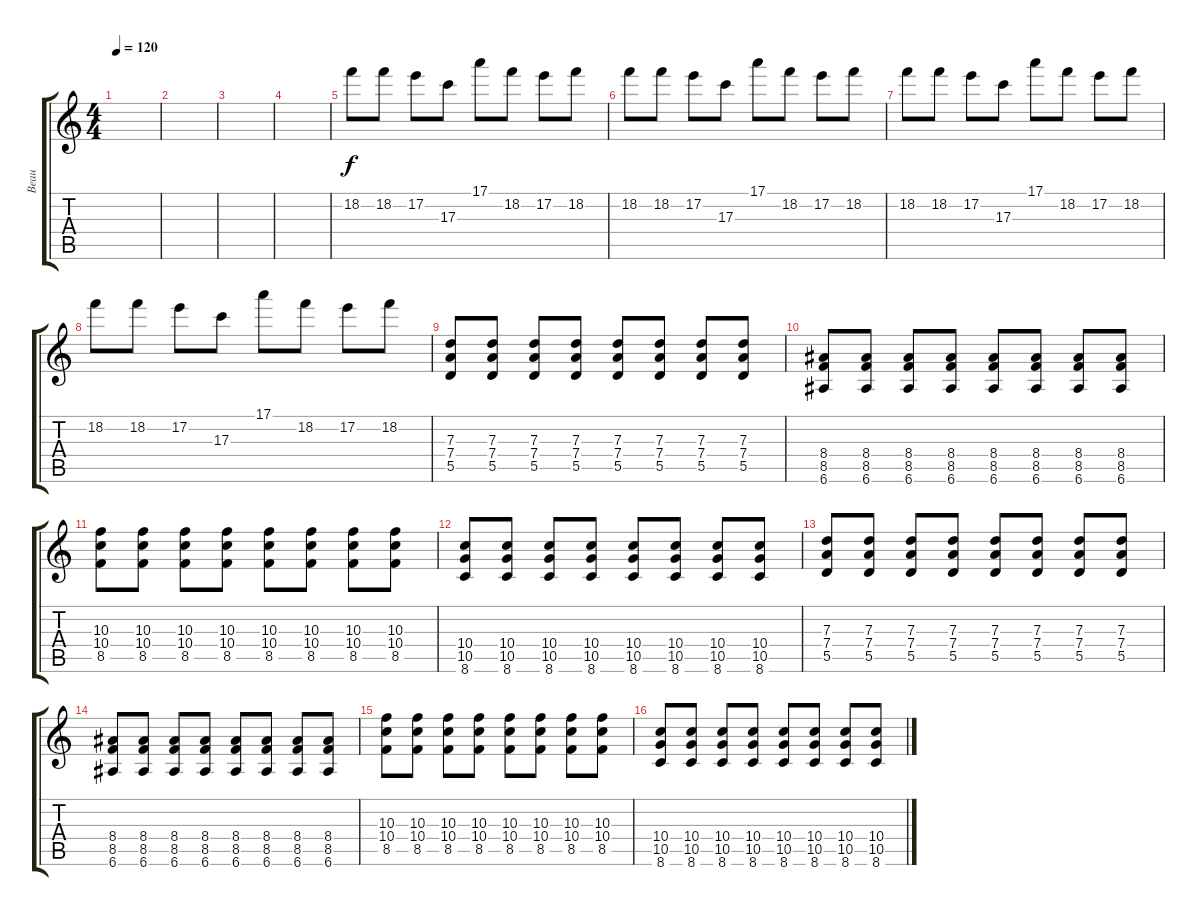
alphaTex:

\track ("Beau" "Beau") {instrument distortionguitar}
\staff {score tabs}
\tuning (E4 B3 G3 D3 A2 E2) {hide}
\ts (4 4)
\tempo 120
\clef g2
\ks c
|
|
|
|
18.2.8 18.2.8 17.2.8 17.3.8 17.1.8 18.2.8 17.2.8 18.2.8 |
18.2.8 18.2.8 17.2.8 17.3.8 17.1.8 18.2.8 17.2.8 18.2.8 |
18.2.8 18.2.8 17.2.8 17.3.8 17.1.8 18.2.8 17.2.8 18.2.8 |
18.2.8 18.2.8 17.2.8 17.3.8 17.1.8 18.2.8 17.2.8 18.2.8 |
(7.3 7.4 5.5).8 (7.3 7.4 5.5).8 (7.3 7.4 5.5).8 (7.3 7.4 5.5).8 (7.3 7.4 5.5).8 (7.3 7.4 5.5).8 (7.3 7.4 5.5).8 (7.3 7.4 5.5).8 |
(8.4 8.5 6.6).8 (8.4 8.5 6.6).8 (8.4 8.5 6.6).8 (8.4 8.5 6.6).8 (8.4 8.5 6.6).8 (8.4 8.5 6.6).8 (8.4 8.5 6.6).8 (8.4 8.5 6.6).8 |
(10.3 10.4 8.5).8 (10.3 10.4 8.5).8 (10.3 10.4 8.5).8 (10.3 10.4 8.5).8 (10.3 10.4 8.5).8 (10.3 10.4 8.5).8 (10.3 10.4 8.5).8 (10.3 10.4 8.5).8 |
(10.4 10.5 8.6).8 (10.4 10.5 8.6).8 (10.4 10.5 8.6).8 (10.4 10.5 8.6).8 (10.4 10.5 8.6).8 (10.4 10.5 8.6).8 (10.4 10.5 8.6).8 (10.4 10.5 8.6).8 |
(7.3 7.4 5.5).8 (7.3 7.4 5.5).8 (7.3 7.4 5.5).8 (7.3 7.4 5.5).8 (7.3 7.4 5.5).8 (7.3 7.4 5.5).8 (7.3 7.4 5.5).8 (7.3 7.4 5.5).8 |
(8.4 8.5 6.6).8 (8.4 8.5 6.6).8 (8.4 8.5 6.6).8 (8.4 8.5 6.6).8 (8.4 8.5 6.6).8 (8.4 8.5 6.6).8 (8.4 8.5 6.6).8 (8.4 8.5 6.6).8 |
(10.3 10.4 8.5).8 (10.3 10.4 8.5).8 (10.3 10.4 8.5).8 (10.3 10.4 8.5).8 (10.3 10.4 8.5).8 (10.3 10.4 8.5).8 (10.3 10.4 8.5).8 (10.3 10.4 8.5).8 |
(10.4 10.5 8.6).8 (10.4 10.5 8.6).8 (10.4 10.5 8.6).8 (10.4 10.5 8.6).8 (10.4 10.5 8.6).8 (10.4 10.5 8.6).8 (10.4 10.5 8.6).8 (10.4 10.5 8.6).8
